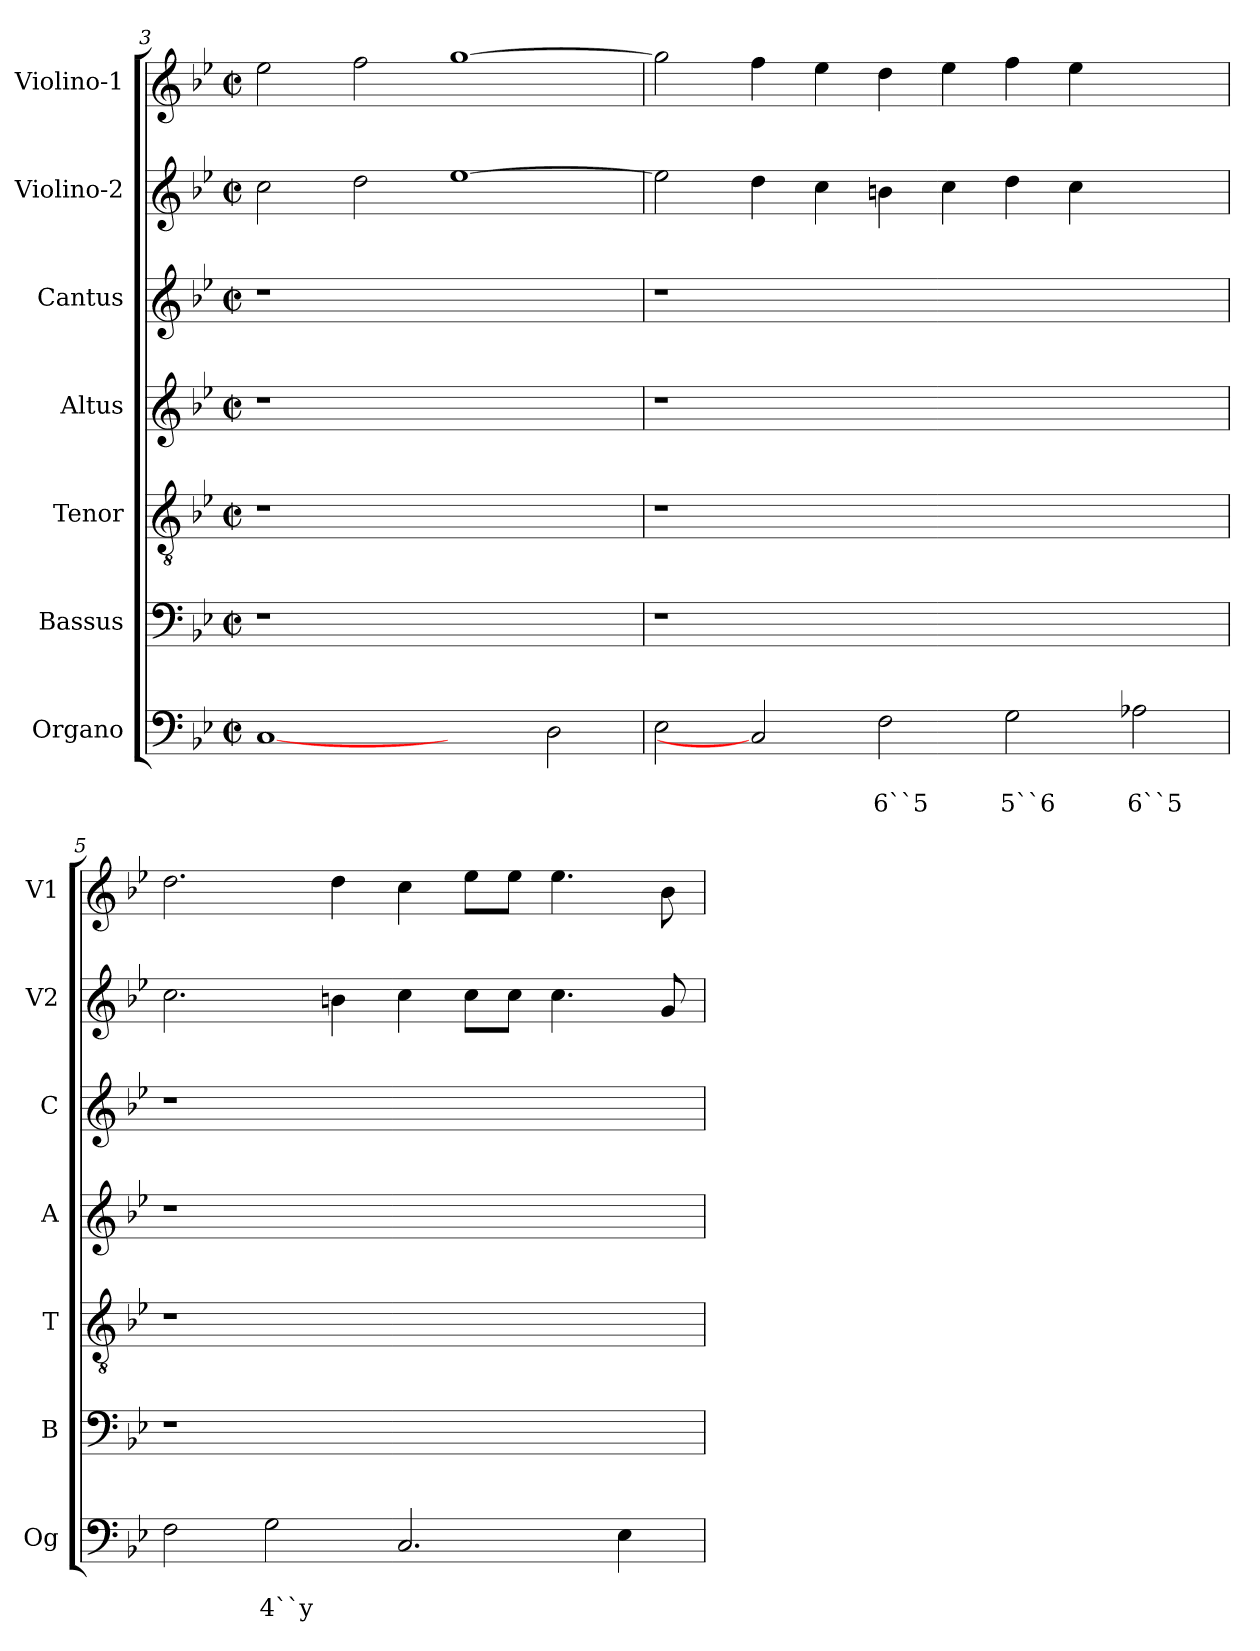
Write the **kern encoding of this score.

**kern	**text	**text	**kern	**kern	**kern	**kern	**kern	**kern
*part7	*part7	*part7	*part6	*part5	*part4	*part3	*part2	*part1
*staff7	*staff7	*staff7	*staff6	*staff5	*staff4	*staff3	*staff2	*staff1
*I"Organo	*	*	*I"Bassus	*I"Tenor	*I"Altus	*I"Cantus	*I"Violino-2	*I"Violino-1
*I'Og	*	*	*I'B	*I'T	*I'A	*I'C	*I'V2	*I'V1
*clefF4	*	*	*clefF4	*clefGv2	*clefG2	*clefG2	*clefG2	*clefG2
*k[b-e-]	*	*	*k[b-e-]	*k[b-e-]	*k[b-e-]	*k[b-e-]	*k[b-e-]	*k[b-e-]
*B-:	*	*	*B-:	*B-:	*B-:	*B-:	*B-:	*B-:
*M2/2	*	*	*M2/2	*M2/2	*M2/2	*M2/2	*M2/2	*M2/2
*met(c|)	*	*	*met(c|)	*met(c|)	*met(c|)	*met(c|)	*met(c|)	*met(c|)
=3X1	=3X1	=3X1	=3X1	=3X1	=3X1	=3X1	=3X1	=3X1
[1C	.	.	1r	1r	1r	1r	2cc\	2ee-\
.	.	.	.	.	.	.	2dd\	2ff\
2ryy	.	.	1ryy	1ryy	1ryy	1ryy	[1ee-	[1gg
2D\	.	.	.	.	.	.	.	.
=4	=4	=4	=4	=4	=4	=4	=4	=4
2E-\	.	.	1r	1r	1r	1r	2ee-\]	2gg\]
2C]	.	.	.	.	.	.	4dd\	4ff\
.	.	.	.	.	.	.	4cc\	4ee-\
!	!	!LO:LY:b	!	!	!	!	!	!
2F\	.	6``5	1.ryy	1.ryy	1.ryy	1.ryy	4bn\	4dd\
.	.	.	.	.	.	.	4cc\	4ee-\
!	!	!LO:LY:b	!	!	!	!	!	!
2G\	.	5``6	.	.	.	.	4dd\	4ff\
.	.	.	.	.	.	.	4cc\	4ee-\
!	!	!LO:LY:b	!	!	!	!	!	!
2A-X\	.	6``5	.	.	.	.	2ryy	2ryy
=5	=5	=5	=5	=5	=5	=5	=5	=5
2F\	.	.	1r	1r	1r	1r	2.cc\	2.dd\
!	!	!LO:LY:b	!	!	!	!	!	!
2G\	.	4``y	.	.	.	.	.	.
.	.	.	.	.	.	.	4bn\	4dd\
2.C/	.	.	1ryy	1ryy	1ryy	1ryy	4cc\	4cc\
.	.	.	.	.	.	.	8cc\L	8ee-\L
.	.	.	.	.	.	.	8cc\J	8ee-\J
.	.	.	.	.	.	.	4.cc\	4.ee-\
4E-\	.	.	.	.	.	.	.	.
.	.	.	.	.	.	.	8g/	8b-\
=	=	=	=	=	=	=	=	=
*-	*-	*-	*-	*-	*-	*-	*-	*-
